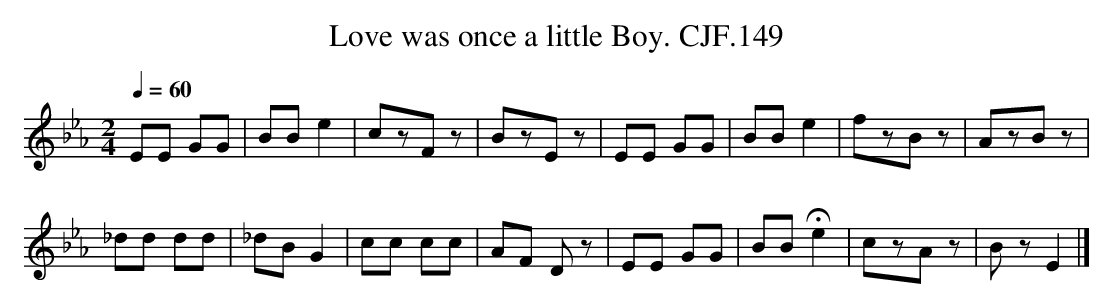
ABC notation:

X:1
T:Love was once a little Boy. CJF.149
M:2/4
L:1/8
Q:1/4=60
K:Eb
EE GG|BBe2|czFz|BzEz|\
EE GG|BBe2|fzBz|AzBz|
_dd dd|_dBG2|cc  cc|AF Dz|\
EE GG|BBHe2|czAz|BzE2|]
